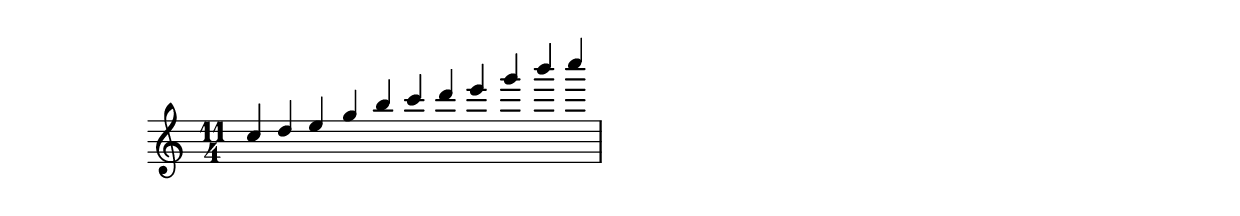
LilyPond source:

\version "2.18.2" \score { \new Staff << \new Voice { \set midiInstrument = #"piano" \voiceOne
 \key c \major \time 11/4
\override Voice.TextScript.font-size = #-4
 { c'' d'' e'' g'' b'' c''' d''' e''' g''' b''' c''''  } 
 } >> \layout { } \midi { \context { \Staff \remove "Staff_performer" }
\context { \Voice \consists "Staff_performer" } \tempo 2 = 60 } }
\paper{oddHeaderMarkup = ##f oddFooterMarkup = ##f}
